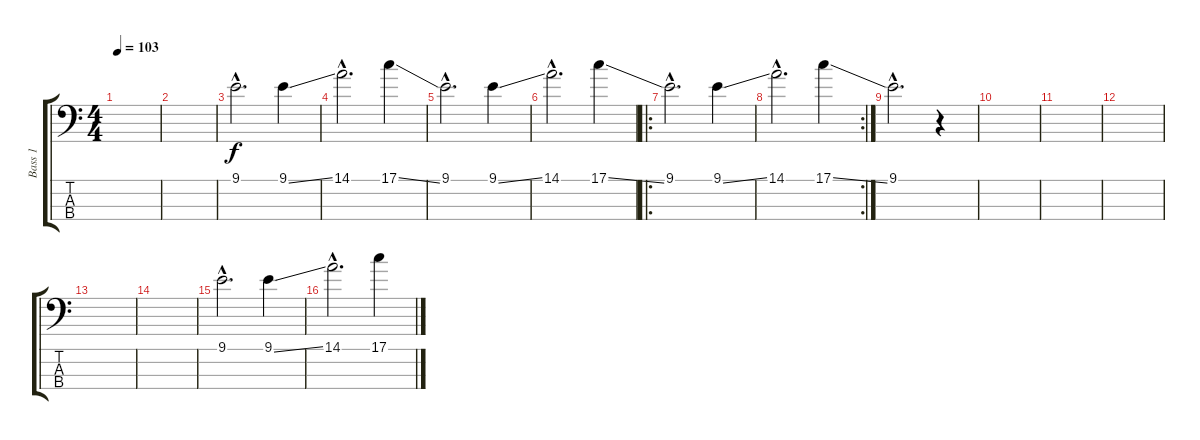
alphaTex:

\track ("Bass 1" "Bass 1") {instrument fretlessbass}
\staff {score tabs}
\tuning (G2 D2 A1 E1) {hide}
\ts (4 4)
\tempo 103
\clef f4
\ks c
|
|
9.1{hac}.2{d} 9.1{ss}.4 |
14.1{hac}.2{d} 17.1{ss}.4 |
9.1{hac}.2{d} 9.1{ss}.4 |
14.1{hac}.2{d} 17.1{ss}.4 |
\ro
9.1{hac}.2{d} 9.1{ss}.4 |
\rc 2
14.1{hac}.2{d} 17.1{ss}.4 |
9.1{hac}.2{d} r.4 |
|
|
|
|
|
9.1{hac}.2{d} 9.1{ss}.4 |
14.1{hac}.2{d} 17.1{ss}.4
